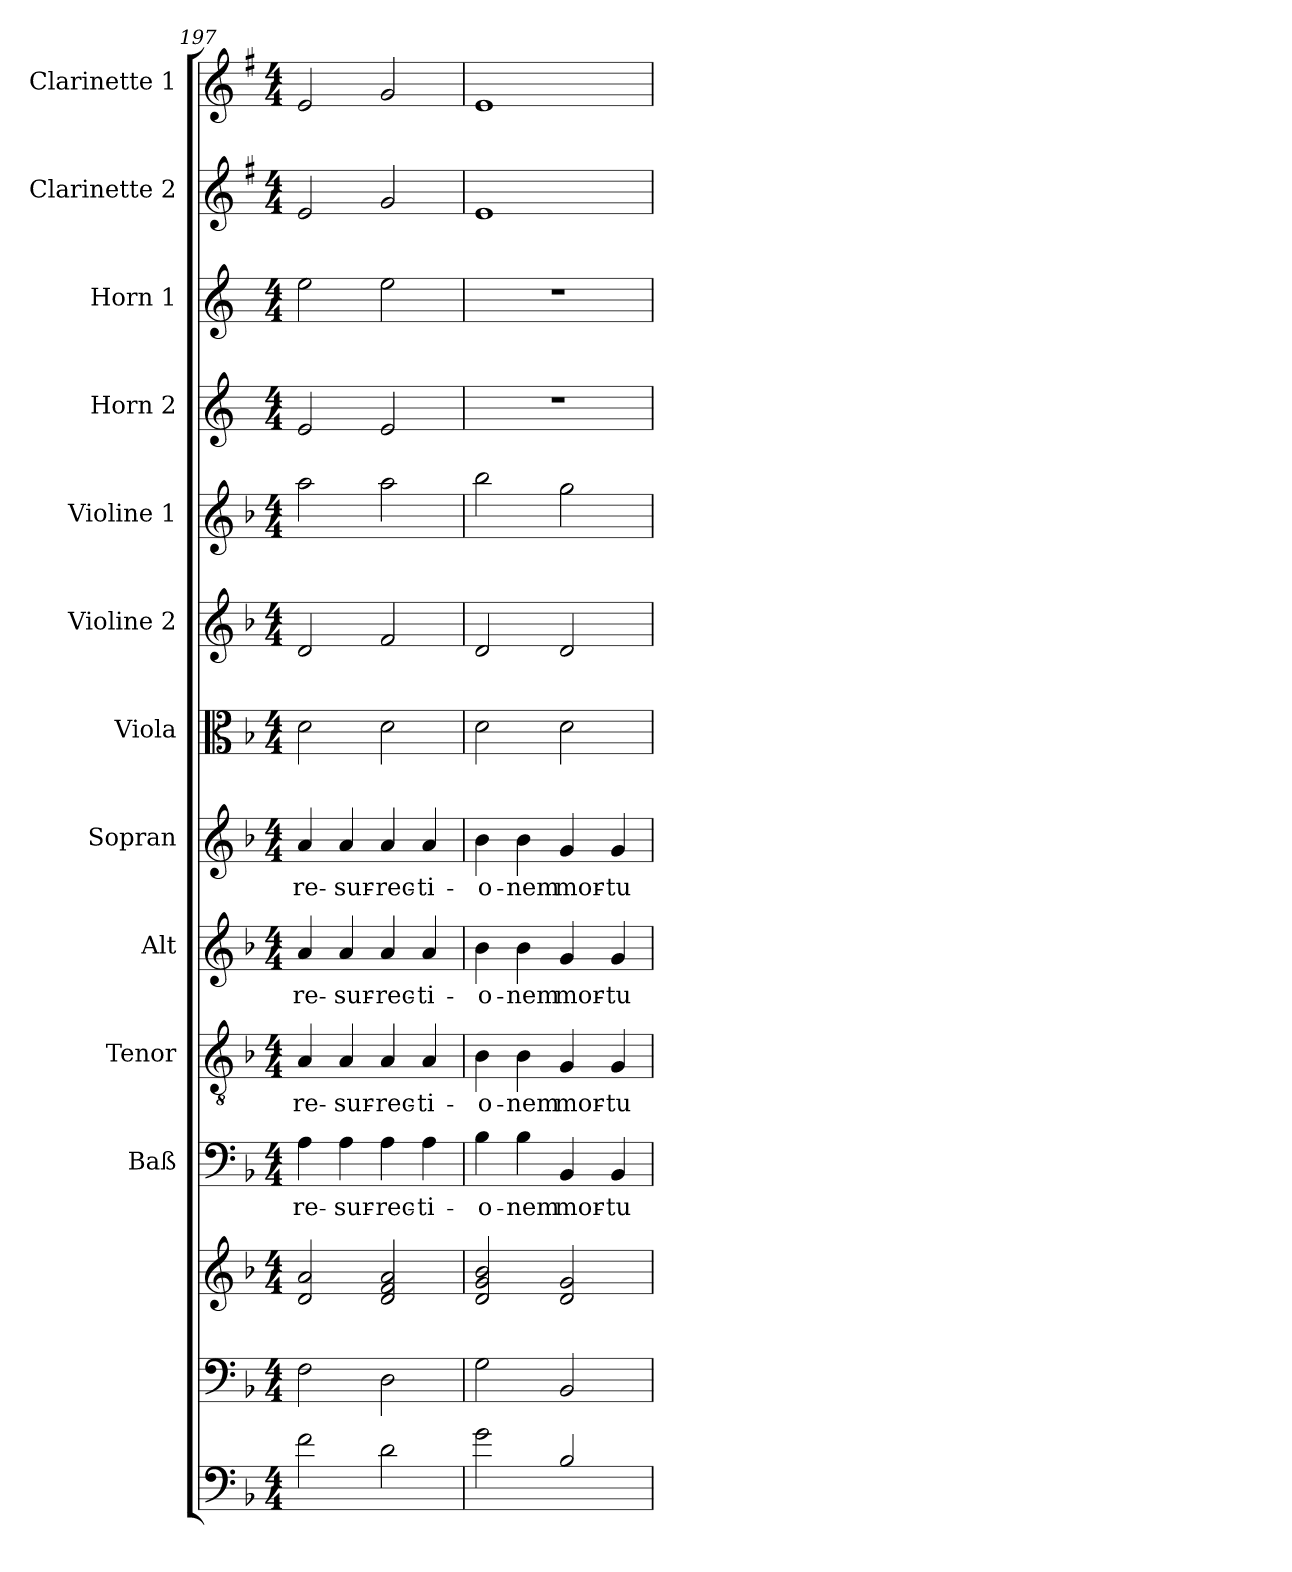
**kern	**kern	**kern	**kern	**text	**kern	**text	**kern	**text	**kern	**text	**kern	**kern	**kern	**kern	**kern	**kern	**kern
*part13	*part12	*part12	*part11	*part11	*part10	*part10	*part9	*part9	*part8	*part8	*part7	*part6	*part5	*part4	*part3	*part2	*part1
*staff14	*staff13	*staff12	*staff11	*staff11	*staff10	*staff10	*staff9	*staff9	*staff8	*staff8	*staff7	*staff6	*staff5	*staff4	*staff3	*staff2	*staff1
*	*	*	*I"Baß	*	*I"Tenor	*	*I"Alt	*	*I"Sopran	*	*I"Viola	*I"Violine 2	*I"Violine 1	*I"Horn 2	*I"Horn 1	*I"Clarinette 2	*I"Clarinette 1
*	*	*	*I'Baß	*	*I'Ten	*	*I'Alt	*	*I'Sop	*	*I'Vla.	*I'Vln. 2	*I'Vln. 1	*I'Hrn. 2	*I'Hrn. 1	*	*
*clefF4	*clefF4	*clefG2	*clefF4	*	*clefGv2	*	*clefG2	*	*clefG2	*	*clefC3	*clefG2	*clefG2	*clefG2	*clefG2	*clefG2	*clefG2
*ITrd7c12	*	*	*	*	*	*	*	*	*	*	*	*	*	*ITrd4c7	*ITrd4c7	*ITrd1c2	*ITrd1c2
*k[b-]	*k[b-]	*k[b-]	*k[b-]	*	*k[b-]	*	*k[b-]	*	*k[b-]	*	*k[b-]	*k[b-]	*k[b-]	*k[b-]	*k[b-]	*k[b-]	*k[b-]
*F:	*F:	*F:	*F:	*	*F:	*	*F:	*	*F:	*	*F:	*F:	*F:	*F:	*F:	*F:	*F:
*M4/4	*M4/4	*M4/4	*M4/4	*	*M4/4	*	*M4/4	*	*M4/4	*	*M4/4	*M4/4	*M4/4	*M4/4	*M4/4	*M4/4	*M4/4
=197	=197	=197	=197	=197	=197	=197	=197	=197	=197	=197	=197	=197	=197	=197	=197	=197	=197
!	!	!	!	!LO:LY:b	!	!LO:LY:b	!	!LO:LY:b	!	!LO:LY:b	!	!	!	!	!	!	!
2F\	2F\	2d/ 2a/	4A\	re-	4A/	re-	4a/	re-	4a/	re-	2d\	2d/	2aa\	2A/	2a\	2d/	2d/
!	!	!	!	!LO:LY:b	!	!LO:LY:b	!	!LO:LY:b	!	!LO:LY:b	!	!	!	!	!	!	!
.	.	.	4A\	-sur-	4A/	-sur-	4a/	-sur-	4a/	-sur-	.	.	.	.	.	.	.
!	!	!	!	!LO:LY:b	!	!LO:LY:b	!	!LO:LY:b	!	!LO:LY:b	!	!	!	!	!	!	!
2D\	2D\	2d/ 2f/ 2a/	4A\	-rec-	4A/	-rec-	4a/	-rec-	4a/	-rec-	2d\	2f/	2aa\	2A/	2a\	2f/	2f/
!	!	!	!	!LO:LY:b	!	!LO:LY:b	!	!LO:LY:b	!	!LO:LY:b	!	!	!	!	!	!	!
.	.	.	4A\	-ti-	4A/	-ti-	4a/	-ti-	4a/	-ti-	.	.	.	.	.	.	.
!!LO:PB:g=z
=198	=198	=198	=198	=198	=198	=198	=198	=198	=198	=198	=198	=198	=198	=198	=198	=198	=198
!	!	!	!	!LO:LY:b	!	!LO:LY:b	!	!LO:LY:b	!	!LO:LY:b	!	!	!	!	!	!	!
2G\	2G\	2d/ 2g/ 2b-/	4B-\	-o-	4B-\	-o-	4b-\	-o-	4b-\	-o-	2d\	2d/	2bb-\	1r	1r	1d	1d
!	!	!	!	!LO:LY:b	!	!LO:LY:b	!	!LO:LY:b	!	!LO:LY:b	!	!	!	!	!	!	!
.	.	.	4B-\	-nem	4B-\	-nem	4b-\	-nem	4b-\	-nem	.	.	.	.	.	.	.
!	!	!	!	!LO:LY:b	!	!LO:LY:b	!	!LO:LY:b	!	!LO:LY:b	!	!	!	!	!	!	!
2BB-/	2BB-/	2d/ 2g/	4BB-/	mor-	4G/	mor-	4g/	mor-	4g/	mor-	2d\	2d/	2gg\	.	.	.	.
!	!	!	!	!LO:LY:b	!	!LO:LY:b	!	!LO:LY:b	!	!LO:LY:b	!	!	!	!	!	!	!
.	.	.	4BB-/	-tu-	4G/	-tu-	4g/	-tu-	4g/	-tu-	.	.	.	.	.	.	.
=	=	=	=	=	=	=	=	=	=	=	=	=	=	=	=	=	=
*-	*-	*-	*-	*-	*-	*-	*-	*-	*-	*-	*-	*-	*-	*-	*-	*-	*-
